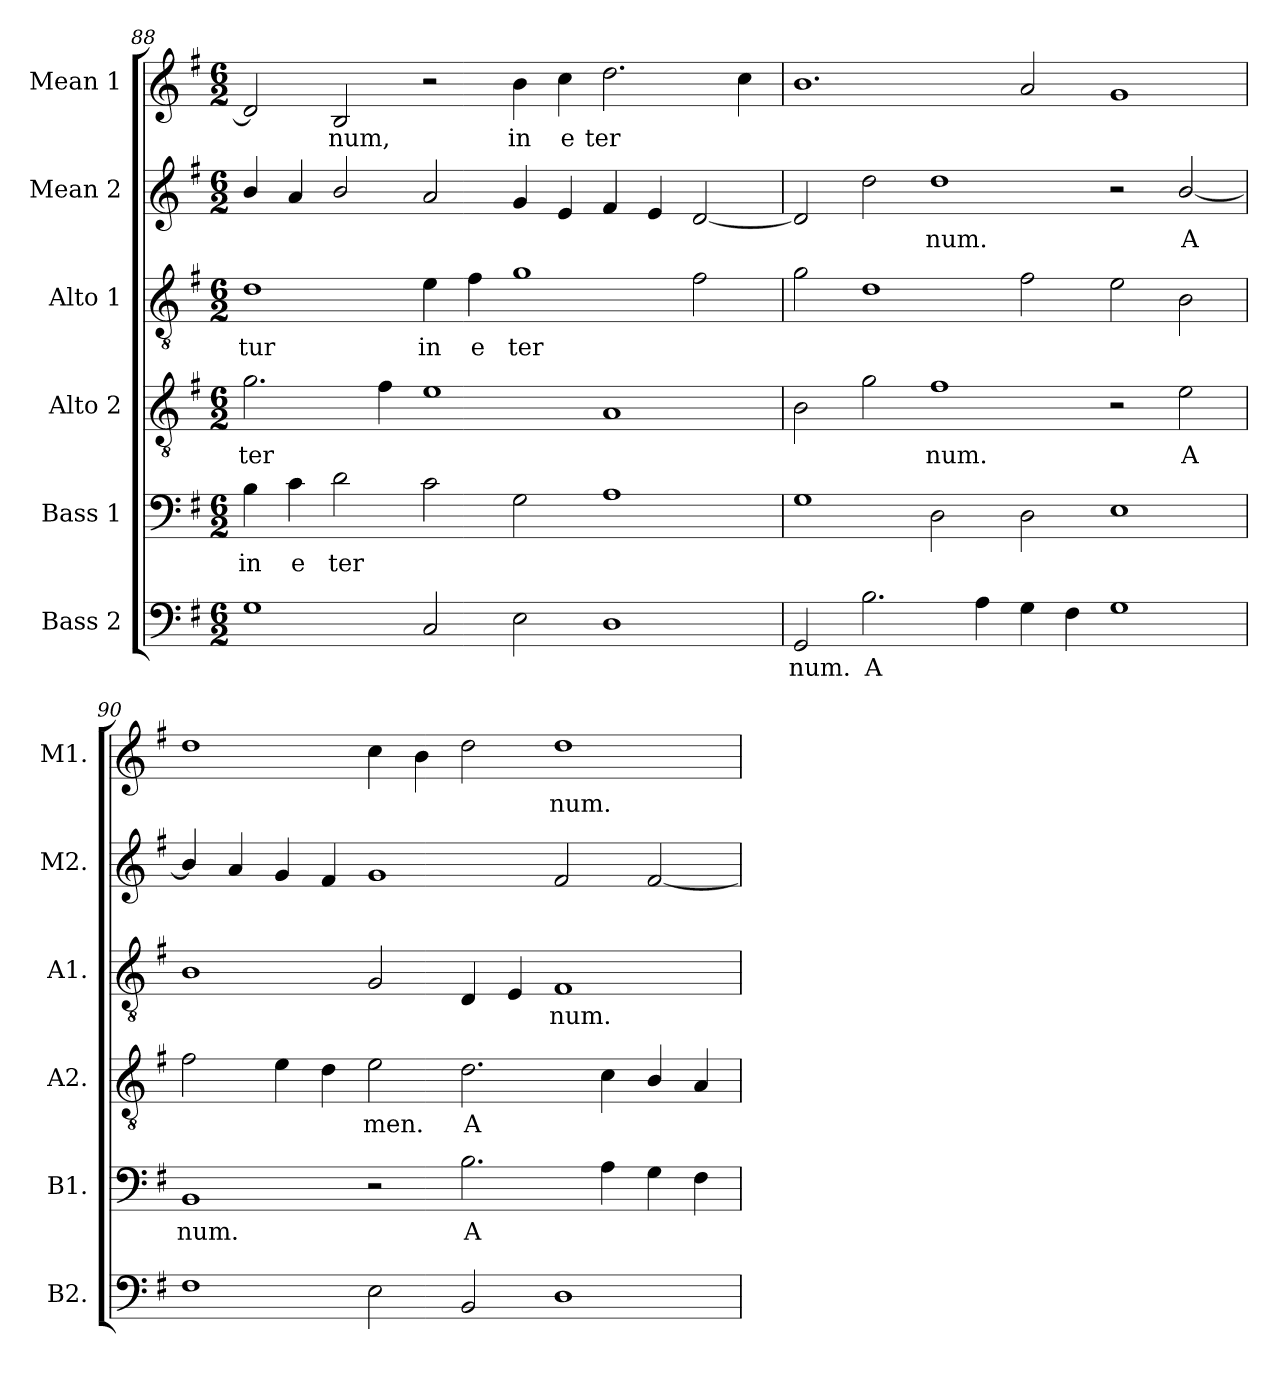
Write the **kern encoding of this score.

**kern	**text	**kern	**text	**kern	**text	**kern	**text	**kern	**text	**kern	**text
*part6	*part6	*part5	*part5	*part4	*part4	*part3	*part3	*part2	*part2	*part1	*part1
*staff6	*staff6	*staff5	*staff5	*staff4	*staff4	*staff3	*staff3	*staff2	*staff2	*staff1	*staff1
*I"Bass 2	*	*I"Bass 1	*	*I"Alto 2	*	*I"Alto 1	*	*I"Mean 2	*	*I"Mean 1	*
*I'B2.	*	*I'B1.	*	*I'A2.	*	*I'A1.	*	*I'M2.	*	*I'M1.	*
!!LO:LB:g=z
*clefF4	*	*clefF4	*	*clefGv2	*	*clefGv2	*	*clefG2	*	*clefG2	*
*	*	*	*	*ITrd7c12	*	*ITrd7c12	*	*	*	*	*
*k[f#]	*	*k[f#]	*	*k[f#]	*	*k[f#]	*	*k[f#]	*	*k[f#]	*
*G:	*	*G:	*	*G:	*	*G:	*	*G:	*	*G:	*
*M6/2	*	*M6/2	*	*M6/2	*	*M6/2	*	*M6/2	*	*M6/2	*
=88	=88	=88	=88	=88	=88	=88	=88	=88	=88	=88	=88
!	!	!	!LO:LY:b:color=#000000	!	!	!	!	!	!	!	!
!	!	!	!	!	!LO:LY:b:color=#000000	!	!	!	!	!	!
!	!	!	!	!	!	!	!LO:LY:b:color=#000000	!	!	!	!
1Gi	.	4Bi\	in	2.Gi\	ter	1Di	tur	4bi/	.	2di/]	.
!	!	!	!LO:LY:b:color=#000000	!	!	!	!	!	!	!	!
.	.	4ci\	e	.	.	.	.	4ai/	.	.	.
!	!	!	!LO:LY:b:color=#000000	!	!	!	!	!	!	!	!
!	!	!	!	!	!	!	!	!	!	!	!LO:LY:b:color=#000000
.	.	2di\	ter	.	.	.	.	2bi/	.	2Bi/	num,
.	.	.	.	4F#i\	.	.	.	.	.	.	.
!	!	!	!	!	!	!	!LO:LY:b:color=#000000	!	!	!	!
2Ci/	.	2ci\	.	1Ei	.	4Ei\	in	2ai/	.	2r	.
!	!	!	!	!	!	!	!LO:LY:b:color=#000000	!	!	!	!
.	.	.	.	.	.	4F#i\	e	.	.	.	.
!	!	!	!	!	!	!	!LO:LY:b:color=#000000	!	!	!	!
!	!	!	!	!	!	!	!	!	!	!	!LO:LY:b:color=#000000
2Ei\	.	2Gi\	.	.	.	1Gi	ter	4gi/	.	4bi\	in
!	!	!	!	!	!	!	!	!	!	!	!LO:LY:b:color=#000000
.	.	.	.	.	.	.	.	4ei/	.	4cci\	e
!	!	!	!	!	!	!	!	!	!	!	!LO:LY:b:color=#000000
1Di	.	1Ai	.	1AAi	.	.	.	4f#i/	.	2.ddi\	ter
.	.	.	.	.	.	.	.	4ei/	.	.	.
.	.	.	.	.	.	2F#i\	.	[<2di/	.	.	.
.	.	.	.	.	.	.	.	.	.	4cci\	.
=89	=89	=89	=89	=89	=89	=89	=89	=89	=89	=89	=89
!	!LO:LY:b:color=#000000	!	!	!	!	!	!	!	!	!	!
2GGi/	num.	1Gi	.	2BBi\	.	2Gi\	.	2di/]	.	1.bi	.
!	!LO:LY:b:color=#000000	!	!	!	!	!	!	!	!	!	!
2.Bi\	A	.	.	2Gi\	.	1Di	.	2ddi\	.	.	.
!	!	!	!	!	!LO:LY:b:color=#000000	!	!	!	!	!	!
!	!	!	!	!	!	!	!	!	!LO:LY:b:color=#000000	!	!
.	.	2Di\	.	1F#i	num.	.	.	1ddi	num.	.	.
4Ai\	.	.	.	.	.	.	.	.	.	.	.
4Gi\	.	2Di\	.	.	.	2F#i\	.	.	.	2ai/	.
4F#i\	.	.	.	.	.	.	.	.	.	.	.
1Gi	.	1Ei	.	2r	.	2Ei\	.	2r	.	1gi	.
!	!	!	!	!	!LO:LY:b:color=#000000	!	!	!	!	!	!
!	!	!	!	!	!	!	!	!	!LO:LY:b:color=#000000	!	!
.	.	.	.	2Ei\	A	2BBi\	.	[<2bi/	A	.	.
=90	=90	=90	=90	=90	=90	=90	=90	=90	=90	=90	=90
!	!	!	!LO:LY:b:color=#000000	!	!	!	!	!	!	!	!
1F#i	.	1BBi	num.	2F#i\	.	1BBi	.	4bi/]	.	1ddi	.
.	.	.	.	.	.	.	.	4ai/	.	.	.
.	.	.	.	4Ei\	.	.	.	4gi/	.	.	.
.	.	.	.	4Di\	.	.	.	4f#i/	.	.	.
!	!	!	!	!	!LO:LY:b:color=#000000	!	!	!	!	!	!
2Ei\	.	2r	.	2Ei\	men.	2GGi/	.	1gi	.	4cci\	.
.	.	.	.	.	.	.	.	.	.	4bi\	.
!	!	!	!LO:LY:b:color=#000000	!	!	!	!	!	!	!	!
!	!	!	!	!	!LO:LY:b:color=#000000	!	!	!	!	!	!
2BBi/	.	2.Bi\	A	2.Di\	A	4DDi/	.	.	.	2ddi\	.
.	.	.	.	.	.	4EEi/	.	.	.	.	.
!	!	!	!	!	!	!	!LO:LY:b:color=#000000	!	!	!	!
!	!	!	!	!	!	!	!	!	!	!	!LO:LY:b:color=#000000
1Di	.	.	.	.	.	1FF#i	num.	2f#i/	.	1ddi	num.
.	.	4Ai\	.	4Ci\	.	.	.	.	.	.	.
.	.	4Gi\	.	4BBi/	.	.	.	[<2f#i/	.	.	.
.	.	4F#i\	.	4AAi/	.	.	.	.	.	.	.
=	=	=	=	=	=	=	=	=	=	=	=
*-	*-	*-	*-	*-	*-	*-	*-	*-	*-	*-	*-
